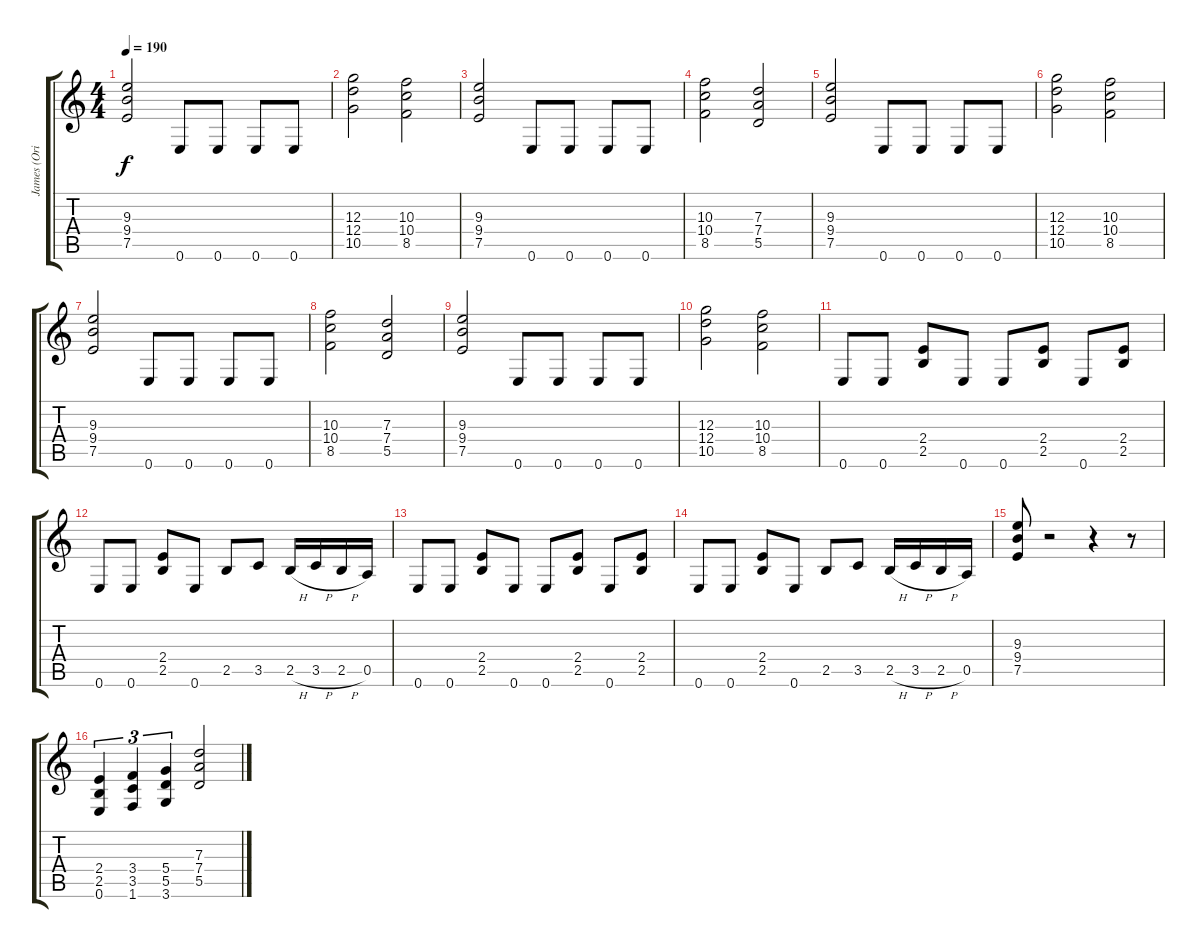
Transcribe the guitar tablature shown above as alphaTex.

\track ("James (Original track) MUTE THIS!!!" "James (Ori") {instrument distortionguitar}
\staff {score tabs}
\tuning (E4 B3 G3 D3 A2 E2) {hide}
\ts (4 4)
\tempo 190
\clef g2
\ks c
(9.3 9.4 7.5).2{dy f} 0.6.8 0.6.8 0.6.8 0.6.8 |
(12.3 12.4 10.5).2 (10.3 10.4 8.5).2 |
(9.3 9.4 7.5).2 0.6.8 0.6.8 0.6.8 0.6.8 |
(10.3 10.4 8.5).2 (7.3 7.4 5.5).2 |
(9.3 9.4 7.5).2 0.6.8 0.6.8 0.6.8 0.6.8 |
(12.3 12.4 10.5).2 (10.3 10.4 8.5).2 |
(9.3 9.4 7.5).2 0.6.8 0.6.8 0.6.8 0.6.8 |
(10.3 10.4 8.5).2 (7.3 7.4 5.5).2 |
(9.3 9.4 7.5).2 0.6.8 0.6.8 0.6.8 0.6.8 |
(12.3 12.4 10.5).2 (10.3 10.4 8.5).2 |
0.6.8 0.6.8 (2.4 2.5).8 0.6.8 0.6.8 (2.4 2.5).8 0.6.8 (2.4 2.5).8 |
0.6.8 0.6.8 (2.4 2.5).8 0.6.8 2.5.8 3.5.8 2.5{h}.16 3.5{h}.16 2.5{h}.16 0.5.16 |
0.6.8 0.6.8 (2.4 2.5).8 0.6.8 0.6.8 (2.4 2.5).8 0.6.8 (2.4 2.5).8 |
0.6.8 0.6.8 (2.4 2.5).8 0.6.8 2.5.8 3.5.8 2.5{h}.16 3.5{h}.16 2.5{h}.16 0.5.16 |
(9.3 9.4 7.5).8 r.2 r.4 r.8 |
(2.4 2.5 0.6).4{tu (3 2)} (3.4 3.5 1.6).4{tu (3 2)} (5.4 5.5 3.6).4{tu (3 2)} (7.3 7.4 5.5).2
